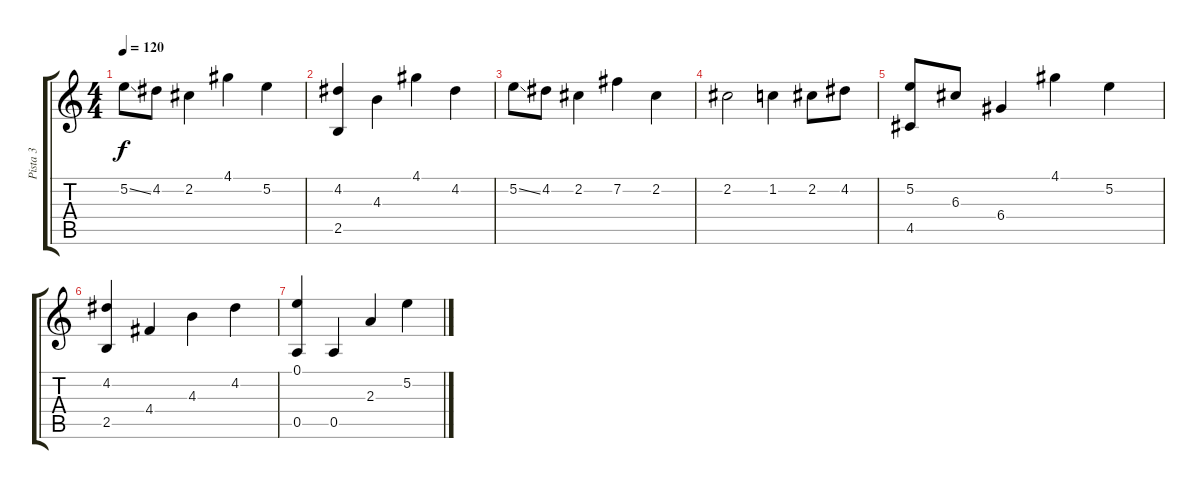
\track ("Pista 3" "Pista 3") {instrument acousticguitarnylon}
\staff {score tabs}
\tuning (E4 B3 G3 D3 A2 E2) {hide}
\ts (4 4)
\tempo 120
\clef g2
\ks c
5.2{ss}.8{dy f} 4.2.8 2.2.4 4.1.4 5.2.4 |
(4.2 2.5).4 4.3.4 4.1.4 4.2.4 |
5.2{ss}.8 4.2.8 2.2.4 7.2.4 2.2.4 |
2.2.2 1.2.4 2.2.8 4.2.8 |
(5.2 4.5).8 6.3.8 6.4.4 4.1.4 5.2.4 |
(4.2 2.5).4 4.4.4 4.3.4 4.2.4 |
(0.1 0.5).4 0.5.4 2.3.4 5.2.4
